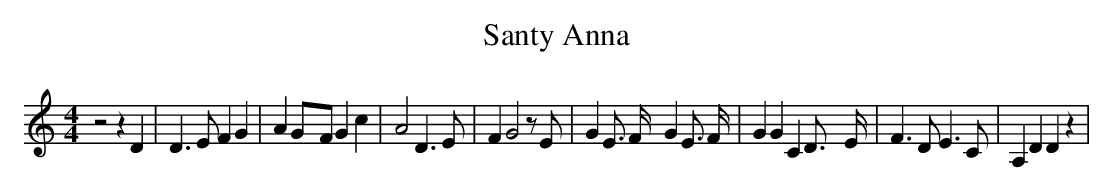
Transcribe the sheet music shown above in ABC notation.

X:1
T:Santy Anna
M:4/4
L:1/4
K:C
 z2 z D| D3/2 E/2 F G| AG/2-F/2 G c| A2 D3/2 E/2| F G2 z/2 E/2| G E3/4 F/4- G E3/4 F/4-|\
 G G C D3/4- E/4| F3/2 D/2 E3/2 C/2| A, D D z|
